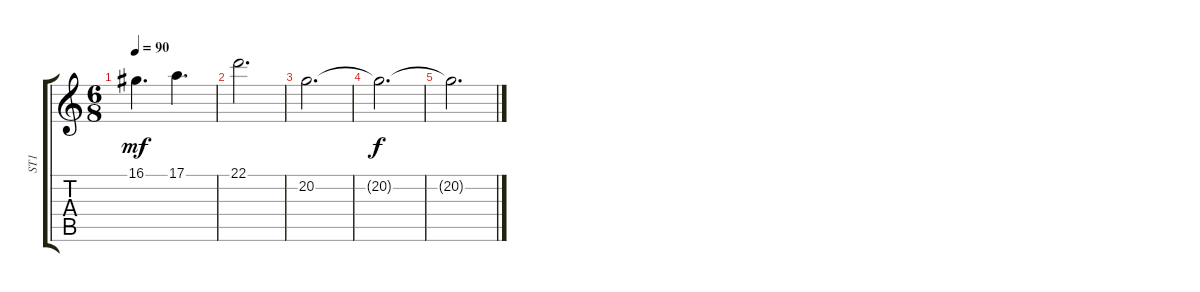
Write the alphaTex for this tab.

\track ("ST1" "ST1") {instrument stringensemble1}
\staff {score tabs}
\tuning (E4 B3 G3 D3 A2 E2) {hide}
\ts (6 8)
\tempo 90
\clef g2
\ks c
16.1.4{d dy mf} 17.1.4{d} |
22.1.2{d} |
20.2.2{d} |
20.2{t}.2{d dy f} |
20.2{t}.2{d}
